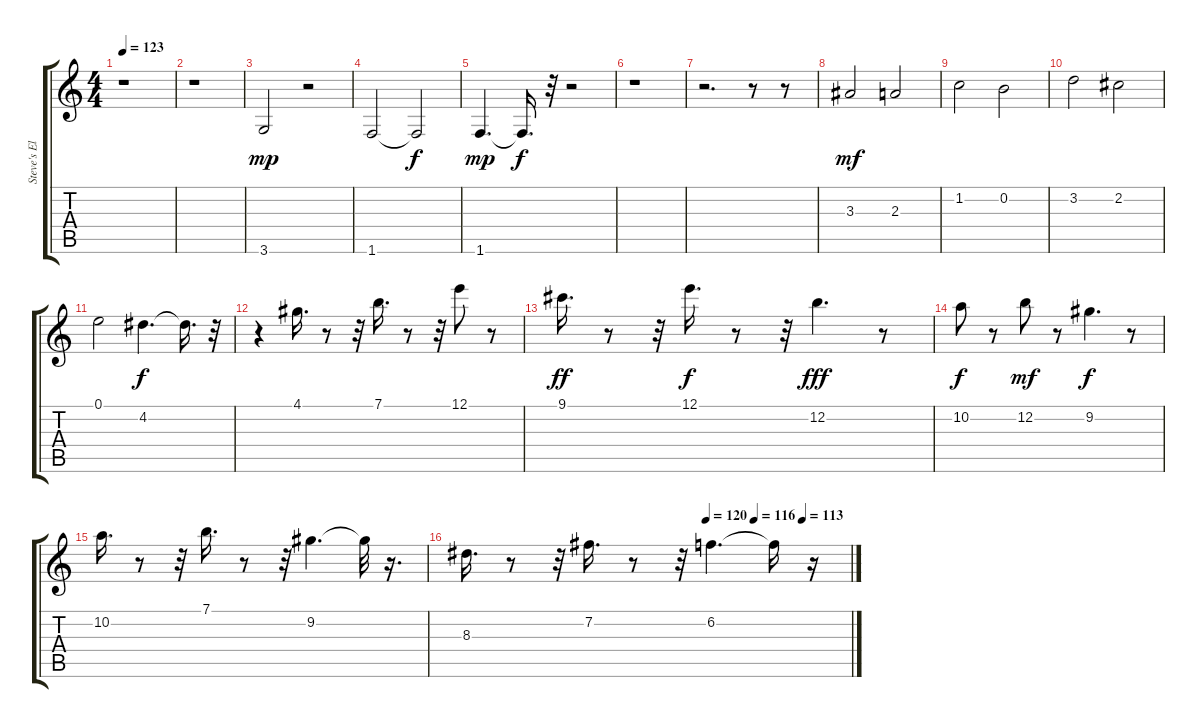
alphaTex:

\track ("Steve's Elec Guitar" "Steve's El") {instrument distortionguitar}
\staff {score tabs}
\tuning (E4 B3 G3 D3 A2 E2) {hide}
\ts (4 4)
\tempo 123
\clef g2
\ks c
r.1{dy f} |
r.1 |
3.6.2{dy mp} r.2 |
1.6.2 1.6{t}.2{dy f} |
1.6.4{d dy mp} 1.6{t}.16{d dy f} r.32 r.2 |
r.1 |
r.2{d} r.8 r.8 |
3.3.2{dy mf} 2.3.2 |
1.2.2 0.2.2 |
3.2.2 2.2.2 |
0.1.2 4.2.4{d dy f} 4.2{t}.16{d} r.32 |
r.4 4.1.16{d} r.8 r.32 7.1.16{d} r.8 r.32 12.1.8 r.8 |
9.1.16{d dy ff} r.8 r.32 12.1.16{d dy f} r.8 r.32 12.2.4{d dy fff} r.8 |
10.2.8{dy f} r.8 12.2.8{dy mf} r.8 9.2.4{d dy f} r.8 |
10.2.16{d} r.8 r.32 7.1.16{d} r.8 r.32 9.2.4{d} 9.2{t}.32 r.16{d} |
\tempo (120 0.625)
\tempo (116 0.75)
\tempo (113 0.875)
8.3.16{d} r.8 r.32 7.2.16{d} r.8 r.32 6.2.4{d} 6.2{t}.16 r.16
